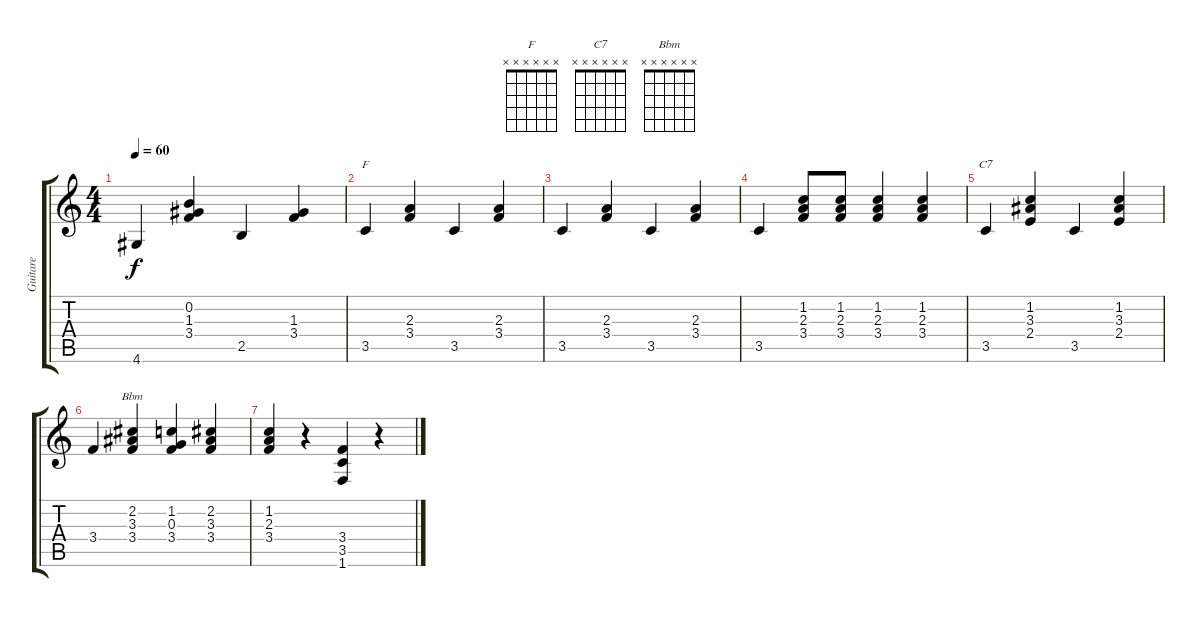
\track ("Guitare" "Guitare") {instrument acousticguitarsteel}
\staff {score tabs}
\tuning (E4 B3 G3 D3 A2 E2) {hide}
\chord ("F" x x x x x x) {firstfret 0}
\chord ("C7" x x x x x x) {firstfret 0}
\chord ("Bbm" x x x x x x) {firstfret 0}
\ts (4 4)
\tempo 60
\clef g2
\ks c
4.6.4{dy f} (0.2 1.3 3.4).4 2.5.4 (1.3 3.4).4 |
3.5.4{ch "F"} (2.3 3.4).4 3.5.4 (2.3 3.4).4 |
3.5.4 (2.3 3.4).4 3.5.4 (2.3 3.4).4 |
3.5.4 (1.2 2.3 3.4).8 (1.2 2.3 3.4).8 (1.2 2.3 3.4).4 (1.2 2.3 3.4).4 |
3.5.4{ch "C7"} (1.2 3.3 2.4).4 3.5.4 (1.2 3.3 2.4).4 |
3.4.4 (2.2 3.3 3.4).4{ch "Bbm"} (1.2 0.3 3.4).4 (2.2 3.3 3.4).4 |
(1.2 2.3 3.4).4 r.4 (3.4 3.5 1.6).4 r.4
